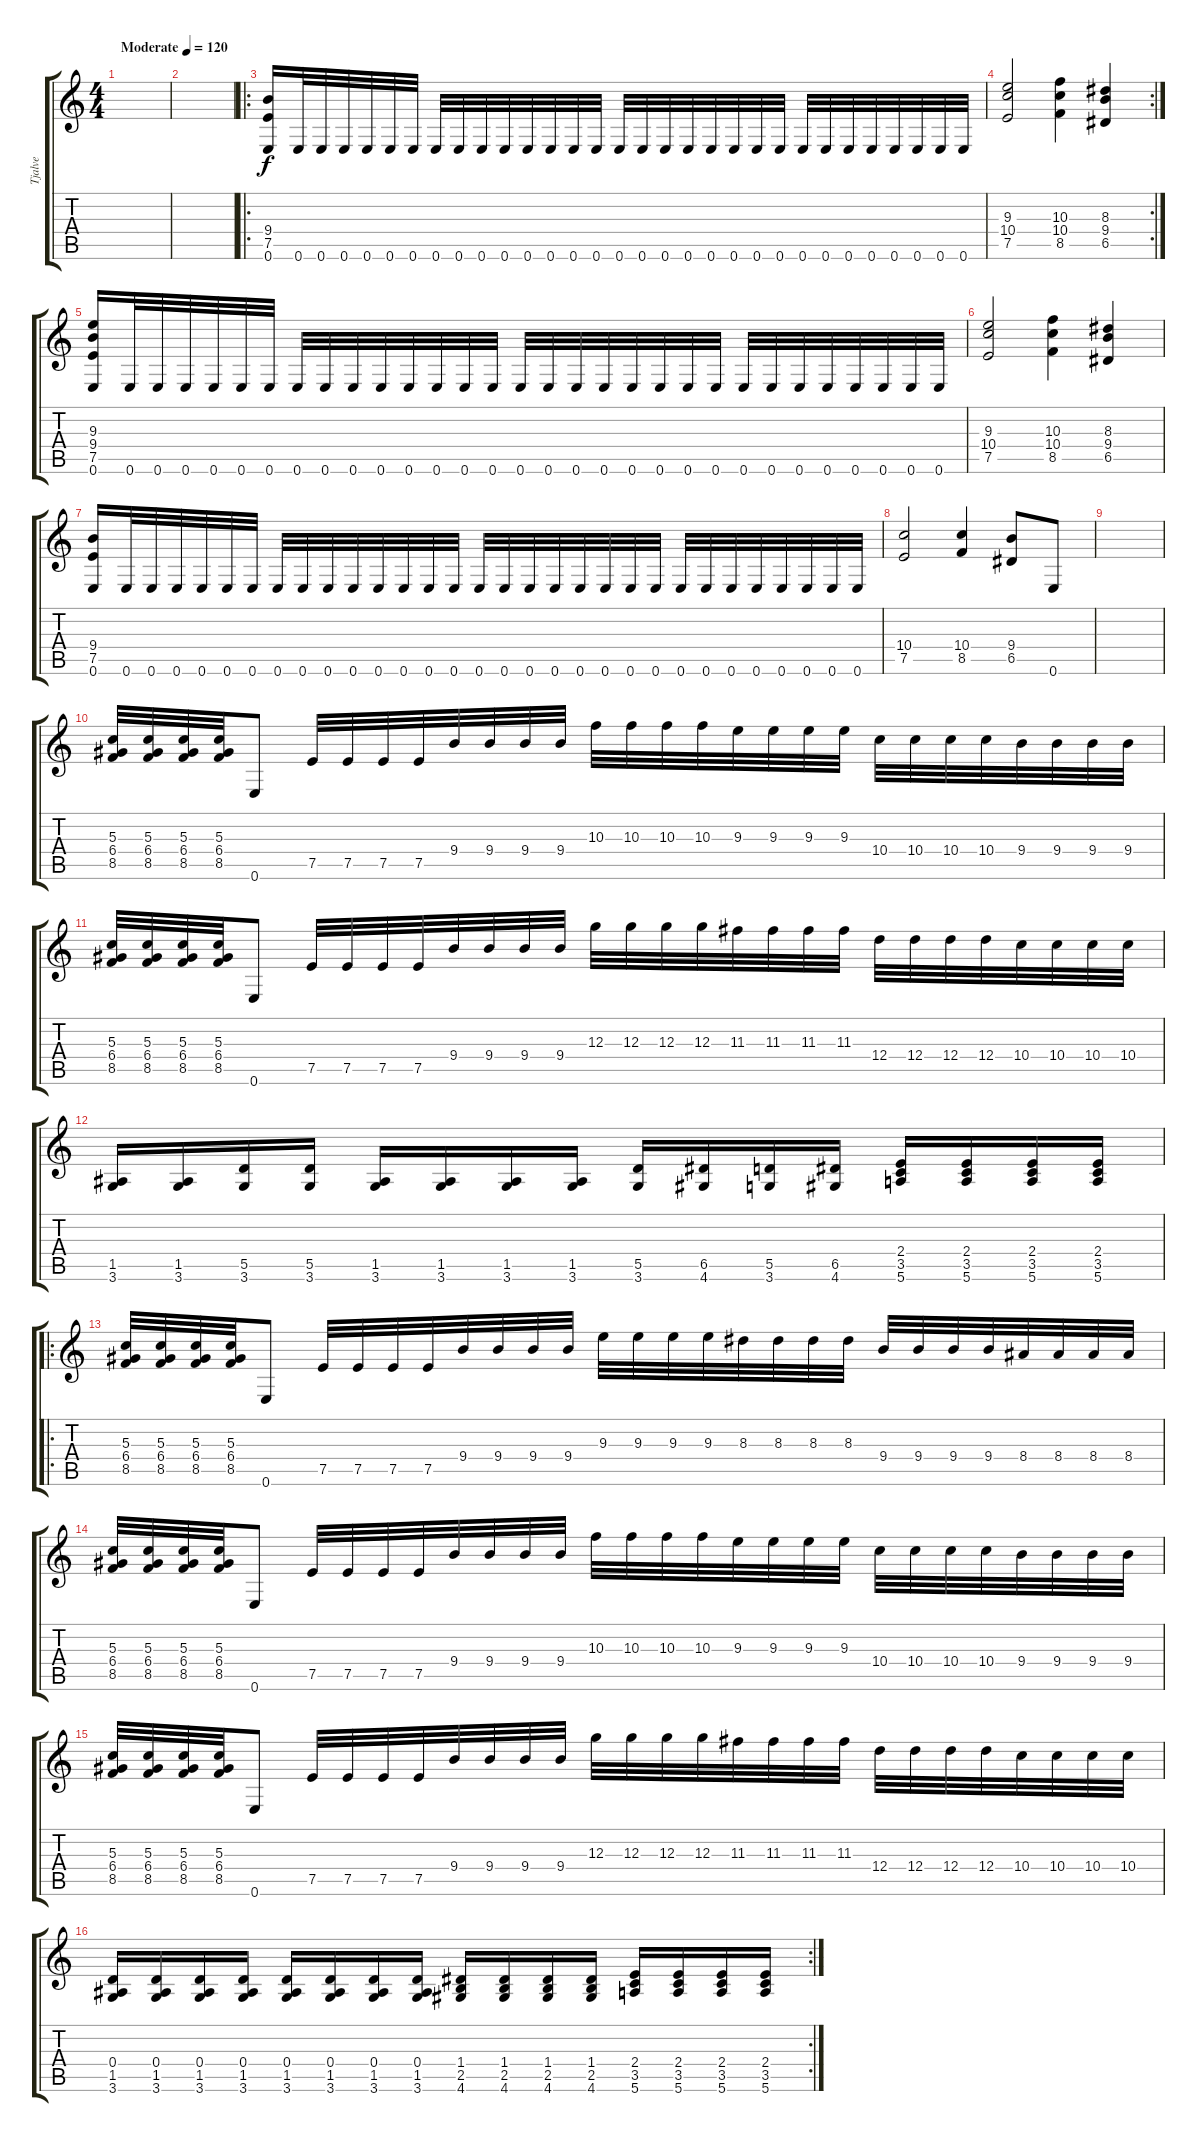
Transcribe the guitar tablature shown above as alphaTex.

\track ("Tjalve" "Tjalve") {instrument distortionguitar}
\staff {score tabs}
\tuning (E4 B3 G3 D3 A2 E2) {hide}
\ts (4 4)
\tempo (120 "Moderate")
\clef g2
\ks c
|
|
\ro
(9.4 7.5 0.6).16 0.6.32 0.6.32 0.6.32 0.6.32 0.6.32 0.6.32 0.6.32 0.6.32 0.6.32 0.6.32 0.6.32 0.6.32 0.6.32 0.6.32 0.6.32 0.6.32 0.6.32 0.6.32 0.6.32 0.6.32 0.6.32 0.6.32 0.6.32 0.6.32 0.6.32 0.6.32 0.6.32 0.6.32 0.6.32 0.6.32 |
\rc 2
(9.3 10.4 7.5).2 (10.3 10.4 8.5).4 (8.3 9.4 6.5).4 |
(9.3 9.4 7.5 0.6).16 0.6.32 0.6.32 0.6.32 0.6.32 0.6.32 0.6.32 0.6.32 0.6.32 0.6.32 0.6.32 0.6.32 0.6.32 0.6.32 0.6.32 0.6.32 0.6.32 0.6.32 0.6.32 0.6.32 0.6.32 0.6.32 0.6.32 0.6.32 0.6.32 0.6.32 0.6.32 0.6.32 0.6.32 0.6.32 0.6.32 |
(9.3 10.4 7.5).2 (10.3 10.4 8.5).4 (8.3 9.4 6.5).4 |
(9.4 7.5 0.6).16 0.6.32 0.6.32 0.6.32 0.6.32 0.6.32 0.6.32 0.6.32 0.6.32 0.6.32 0.6.32 0.6.32 0.6.32 0.6.32 0.6.32 0.6.32 0.6.32 0.6.32 0.6.32 0.6.32 0.6.32 0.6.32 0.6.32 0.6.32 0.6.32 0.6.32 0.6.32 0.6.32 0.6.32 0.6.32 0.6.32 |
(10.4 7.5).2 (10.4 8.5).4 (9.4 6.5).8 0.6.8 |
|
(5.3 6.4 8.5).32 (5.3 6.4 8.5).32 (5.3 6.4 8.5).32 (5.3 6.4 8.5).32 0.6.8 7.5.32 7.5.32 7.5.32 7.5.32 9.4.32 9.4.32 9.4.32 9.4.32 10.3.32 10.3.32 10.3.32 10.3.32 9.3.32 9.3.32 9.3.32 9.3.32 10.4.32 10.4.32 10.4.32 10.4.32 9.4.32 9.4.32 9.4.32 9.4.32 |
(5.3 6.4 8.5).32 (5.3 6.4 8.5).32 (5.3 6.4 8.5).32 (5.3 6.4 8.5).32 0.6.8 7.5.32 7.5.32 7.5.32 7.5.32 9.4.32 9.4.32 9.4.32 9.4.32 12.3.32 12.3.32 12.3.32 12.3.32 11.3.32 11.3.32 11.3.32 11.3.32 12.4.32 12.4.32 12.4.32 12.4.32 10.4.32 10.4.32 10.4.32 10.4.32 |
(1.5 3.6).16 (1.5 3.6).16 (5.5 3.6).16 (5.5 3.6).16 (1.5 3.6).16 (1.5 3.6).16 (1.5 3.6).16 (1.5 3.6).16 (5.5 3.6).16 (6.5 4.6).16 (5.5 3.6).16 (6.5 4.6).16 (2.4 3.5 5.6).16 (2.4 3.5 5.6).16 (2.4 3.5 5.6).16 (2.4 3.5 5.6).16 |
\ro
(5.3 6.4 8.5).32 (5.3 6.4 8.5).32 (5.3 6.4 8.5).32 (5.3 6.4 8.5).32 0.6.8 7.5.32 7.5.32 7.5.32 7.5.32 9.4.32 9.4.32 9.4.32 9.4.32 9.3.32 9.3.32 9.3.32 9.3.32 8.3.32 8.3.32 8.3.32 8.3.32 9.4.32 9.4.32 9.4.32 9.4.32 8.4.32 8.4.32 8.4.32 8.4.32 |
(5.3 6.4 8.5).32 (5.3 6.4 8.5).32 (5.3 6.4 8.5).32 (5.3 6.4 8.5).32 0.6.8 7.5.32 7.5.32 7.5.32 7.5.32 9.4.32 9.4.32 9.4.32 9.4.32 10.3.32 10.3.32 10.3.32 10.3.32 9.3.32 9.3.32 9.3.32 9.3.32 10.4.32 10.4.32 10.4.32 10.4.32 9.4.32 9.4.32 9.4.32 9.4.32 |
(5.3 6.4 8.5).32 (5.3 6.4 8.5).32 (5.3 6.4 8.5).32 (5.3 6.4 8.5).32 0.6.8 7.5.32 7.5.32 7.5.32 7.5.32 9.4.32 9.4.32 9.4.32 9.4.32 12.3.32 12.3.32 12.3.32 12.3.32 11.3.32 11.3.32 11.3.32 11.3.32 12.4.32 12.4.32 12.4.32 12.4.32 10.4.32 10.4.32 10.4.32 10.4.32 |
\rc 2
(0.4 1.5 3.6).16 (0.4 1.5 3.6).16 (0.4 1.5 3.6).16 (0.4 1.5 3.6).16 (0.4 1.5 3.6).16 (0.4 1.5 3.6).16 (0.4 1.5 3.6).16 (0.4 1.5 3.6).16 (1.4 2.5 4.6).16 (1.4 2.5 4.6).16 (1.4 2.5 4.6).16 (1.4 2.5 4.6).16 (2.4 3.5 5.6).16 (2.4 3.5 5.6).16 (2.4 3.5 5.6).16 (2.4 3.5 5.6).16
